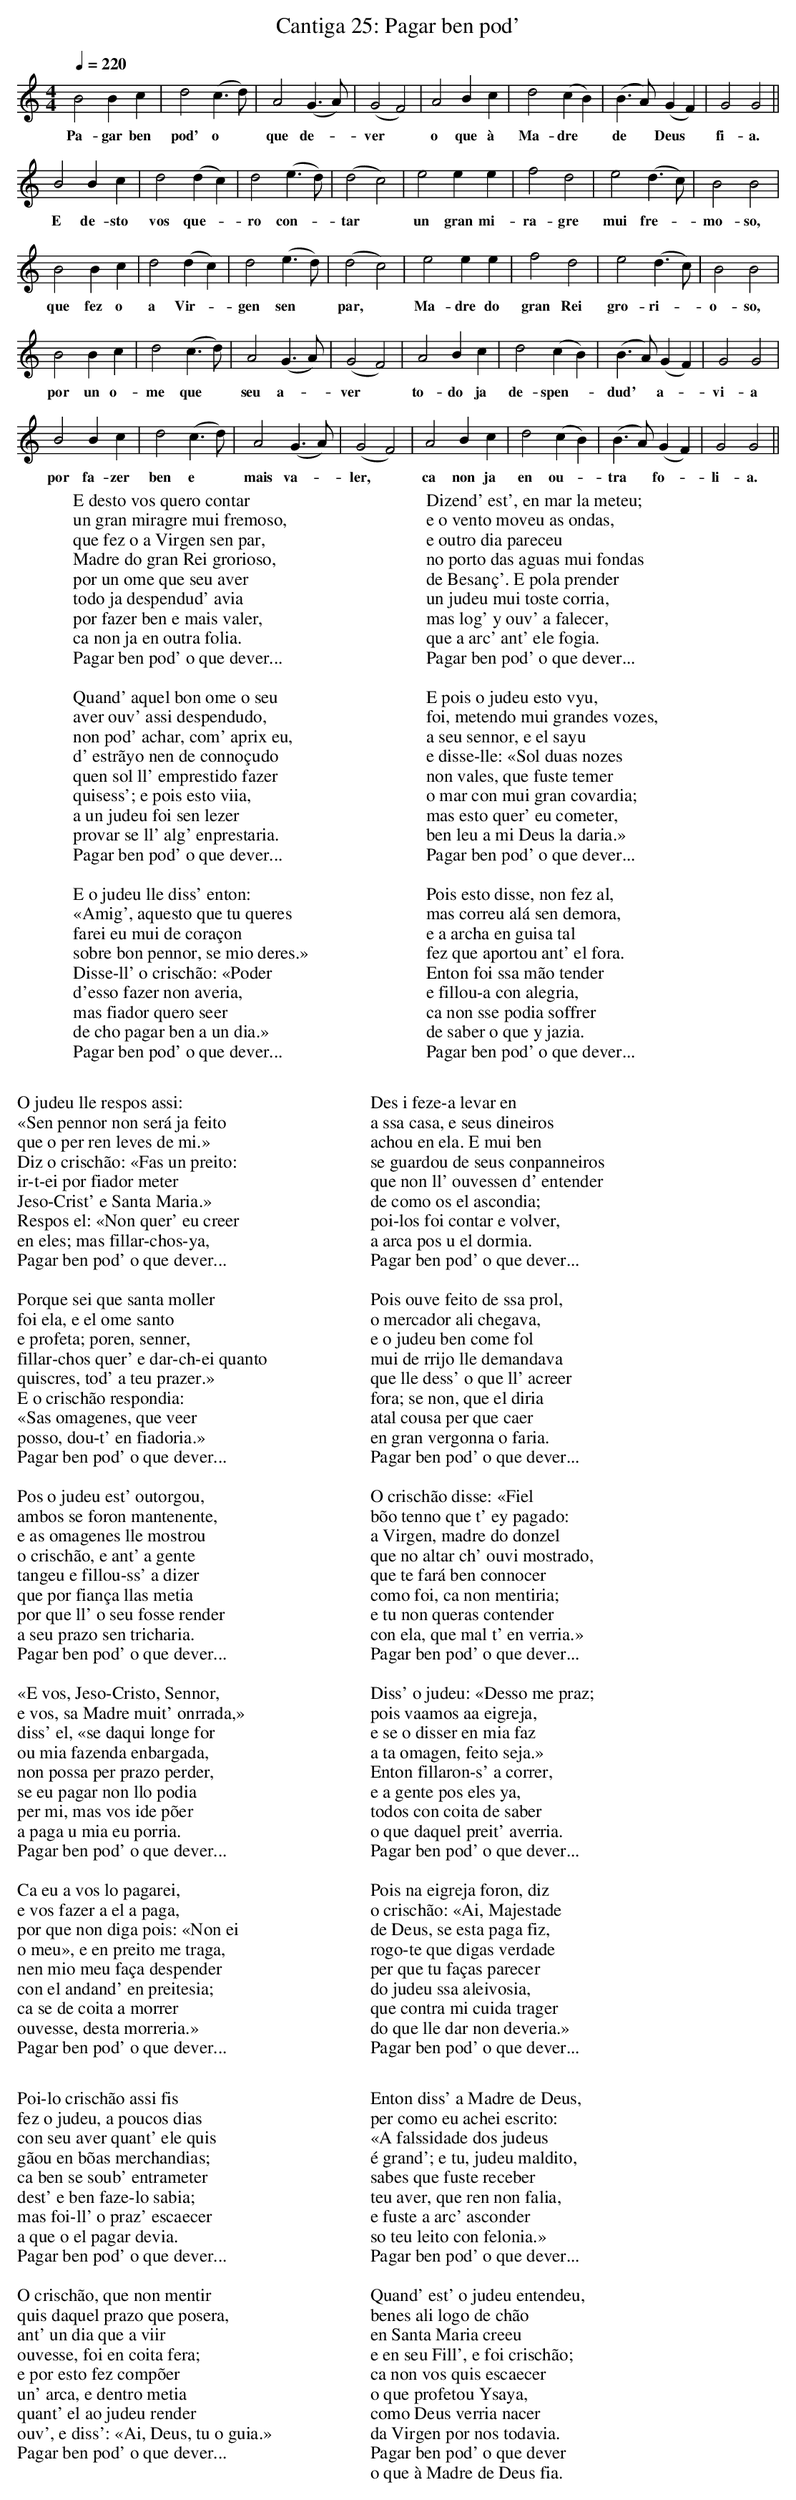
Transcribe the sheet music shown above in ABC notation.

X:1
T: Cantiga 25: Pagar ben pod'
M: 4/4
L: 1/4
Q: 1/4=220
K: G Mixolydian
V:1
  B2  B   c | d2  (c>d)|A2 (G>A)|(G2F2)|A2 B  c| d2 (cB)|(B>A) (GF) |G2 G2||
w:Pa-gar ben pod'  o*   que de-*  ver*  o que à Ma- dre*  de*  Deus* fi-a.
  B2 B  c | d2 (dc)|d2 (e>d)|(d2c2)|e2   e   e|f2  d2| e2 (d>c)|B2 B2 |
w:E de-sto vos que-*ro  con-*tar*   un gran mi-ra-gre mui fre-* mo-so,
   B2  B  c|d2 (dc)|  d2 (e>d)|(d2c2)|e2  e   e| f2   d2| e2 (d>c)|B2 B2|
w:que fez o a   Vir-*gen  sen*  par,* Ma-dre do gran Rei gro- ri-* o- so,
   B2 B  c|d2 (c>d)| A2 (G>A)|(G2F2)|A2  B  c|d2 (cB)|(B>A) (GF)|G2 G2|
w:por un o-me  que* seu  a-*   ver*  to-do ja de-spen-*dud'* a-* vi-a
   B2  B  c | d2 (c>d)|A2 (G>A)|(G2F2)|A2  B   c|d2 (cB)|(B>A) (GF)|G2 G2||
w:por fa-zer ben  e*  mais va-* ler,*  ca non ja en  ou-* tra*  fo-*li-a.
W:E desto vos quero contar
W:un gran miragre mui fremoso,
W:que fez o a Virgen sen par,
W:Madre do gran Rei grorioso,
W:por un ome que seu aver
W:todo ja despendud' avia
W:por fazer ben e mais valer,
W:ca non ja en outra folia.
W:  Pagar ben pod' o que dever...
W:
W:Quand' aquel bon ome o seu
W:aver ouv' assi despendudo,
W:non pod' achar, com' aprix eu,
W:d' estrãyo nen de connoçudo
W:quen sol ll' emprestido fazer
W:quisess'; e pois esto viia,
W:a un judeu foi sen lezer
W:provar se ll' alg' enprestaria.
W:  Pagar ben pod' o que dever...
W:
W:E o judeu lle diss' enton:
W:«Amig', aquesto que tu queres
W:farei eu mui de coraçon
W:sobre bon pennor, se mio deres.»
W:Disse-ll' o crischão: «Poder
W:d'esso fazer non averia,
W:mas fiador quero seer
W:de cho pagar ben a un dia.»
W:  Pagar ben pod' o que dever...
W:
W:O judeu lle respos assi:
W:«Sen pennor non será ja feito
W:que o per ren leves de mi.»
W:Diz o crischão: «Fas un preito:
W:ir-t-ei por fiador meter
W:Jeso-Crist' e Santa Maria.»
W:Respos el: «Non quer' eu creer
W:en eles; mas fillar-chos-ya,
W:  Pagar ben pod' o que dever...
W:
W:Porque sei que santa moller
W:foi ela, e el ome santo
W:e profeta; poren, senner,
W:fillar-chos quer' e dar-ch-ei quanto
W:quiscres, tod' a teu prazer.»
W:E o crischão respondia:
W:«Sas omagenes, que veer
W:posso, dou-t' en fiadoria.»
W:  Pagar ben pod' o que dever...
W:
W:Pos o judeu est' outorgou,
W:ambos se foron mantenente,
W:e as omagenes lle mostrou
W:o crischão, e ant' a gente
W:tangeu e fillou-ss' a dizer
W:que por fiança llas metia
W:por que ll' o seu fosse render
W:a seu prazo sen tricharia.
W:  Pagar ben pod' o que dever...
W:
W:«E vos, Jeso-Cristo, Sennor,
W:e vos, sa Madre muit' onrrada,»
W:diss' el, «se daqui longe for
W:ou mia fazenda enbargada,
W:non possa per prazo perder,
W:se eu pagar non llo podia
W:per mi, mas vos ide põer
W:a paga u mia eu porria.
W:   Pagar ben pod' o que dever...
W:
W:Ca eu a vos lo pagarei,
W:e vos fazer a el a paga,
W:por que non diga pois: «Non ei
W:o meu», e en preito me traga,
W:nen mio meu faça despender
W:con el andand' en preitesia;
W:ca se de coita a morrer
W:ouvesse, desta morreria.»
W:  Pagar ben pod' o que dever...
W:
W:Poi-lo crischão assi fis
W:fez o judeu, a poucos dias
W:con seu aver quant' ele quis
W:gãou en bõas merchandias;
W:ca ben se soub' entrameter
W:dest' e ben faze-lo sabia;
W:mas foi-ll' o praz' escaecer
W:a que o el pagar devia.
W:   Pagar ben pod' o que dever...
W:
W:O crischão, que non mentir
W:quis daquel prazo que posera,
W:ant' un dia que a viir
W:ouvesse, foi en coita fera;
W:e por esto fez compõer
W:un' arca, e dentro metia
W:quant' el ao judeu render
W:ouv', e diss': «Ai, Deus, tu o guia.»
W:  Pagar ben pod' o que dever...
W:
W:Dizend' est', en mar la meteu;
W:e o vento moveu as ondas,
W:e outro dia pareceu
W:no porto das aguas mui fondas
W:de Besanç'. E pola prender
W:un judeu mui toste corria,
W:mas log' y ouv' a falecer,
W:que a arc' ant' ele fogia.
W:  Pagar ben pod' o que dever...
W:
W:E pois o judeu esto vyu,
W:foi, metendo mui grandes vozes,
W:a seu sennor, e el sayu
W:e disse-lle: «Sol duas nozes
W:non vales, que fuste temer
W:o mar con mui gran covardia;
W:mas esto quer' eu cometer,
W:ben leu a mi Deus la daria.»
W:  Pagar ben pod' o que dever...
W:
W:Pois esto disse, non fez al,
W:mas correu alá sen demora,
W:e a archa en guisa tal
W:fez que aportou ant' el fora.
W:Enton foi ssa mão tender
W:e fillou-a con alegria,
W:ca non sse podia soffrer
W:de saber o que y jazia.
W:  Pagar ben pod' o que dever...
W:
W:Des i feze-a levar en
W:a ssa casa, e seus dineiros
W:achou en ela. E mui ben
W:se guardou de seus conpanneiros
W:que non ll' ouvessen d' entender
W:de como os el ascondia;
W:poi-los foi contar e volver,
W:a arca pos u el dormia.
W:  Pagar ben pod' o que dever...
W:
W:Pois ouve feito de ssa prol,
W:o mercador ali chegava,
W:e o judeu ben come fol
W:mui de rrijo lle demandava
W:que lle dess' o que ll' acreer
W:fora; se non, que el diria
W:atal cousa per que caer
W:en gran vergonna o faria.
W:  Pagar ben pod' o que dever...
W:
W:O crischão disse: «Fiel
W:bõo tenno que t' ey pagado:
W:a Virgen, madre do donzel
W:que no altar ch' ouvi mostrado,
W:que te fará ben connocer
W:como foi, ca non mentiria;
W:e tu non queras contender
W:con ela, que mal t' en verria.»
W:  Pagar ben pod' o que dever...
W:
W:Diss' o judeu: «Desso me praz;
W:pois vaamos aa eigreja,
W:e se o disser en mia faz
W:a ta omagen, feito seja.»
W:Enton fillaron-s' a correr,
W:e a gente pos eles ya,
W:todos con coita de saber
W:o que daquel preit' averria.
W:  Pagar ben pod' o que dever...
W:
W:Pois na eigreja foron, diz
W:o crischão: «Ai, Majestade
W:de Deus, se esta paga fiz,
W:rogo-te que digas verdade
W:per que tu faças parecer
W:do judeu ssa aleivosia,
W:que contra mi cuida trager
W:do que lle dar non deveria.»
W:  Pagar ben pod' o que dever...
W:
W:Enton diss' a Madre de Deus,
W:per como eu achei escrito:
W:«A falssidade dos judeus
W:é grand'; e tu, judeu maldito,
W:sabes que fuste receber
W:teu aver, que ren non falia,
W:e fuste a arc' asconder
W:so teu leito con felonia.»
W:  Pagar ben pod' o que dever...
W:
W:Quand' est' o judeu entendeu,
W:benes ali logo de chão
W:en Santa Maria creeu
W:e en seu Fill', e foi crischão;
W:ca non vos quis escaecer
W:o que profetou Ysaya,
W:como Deus verria nacer
W:da Virgen por nos todavia.
W:  Pagar ben pod' o que dever
W:  o que à Madre de Deus fia.
